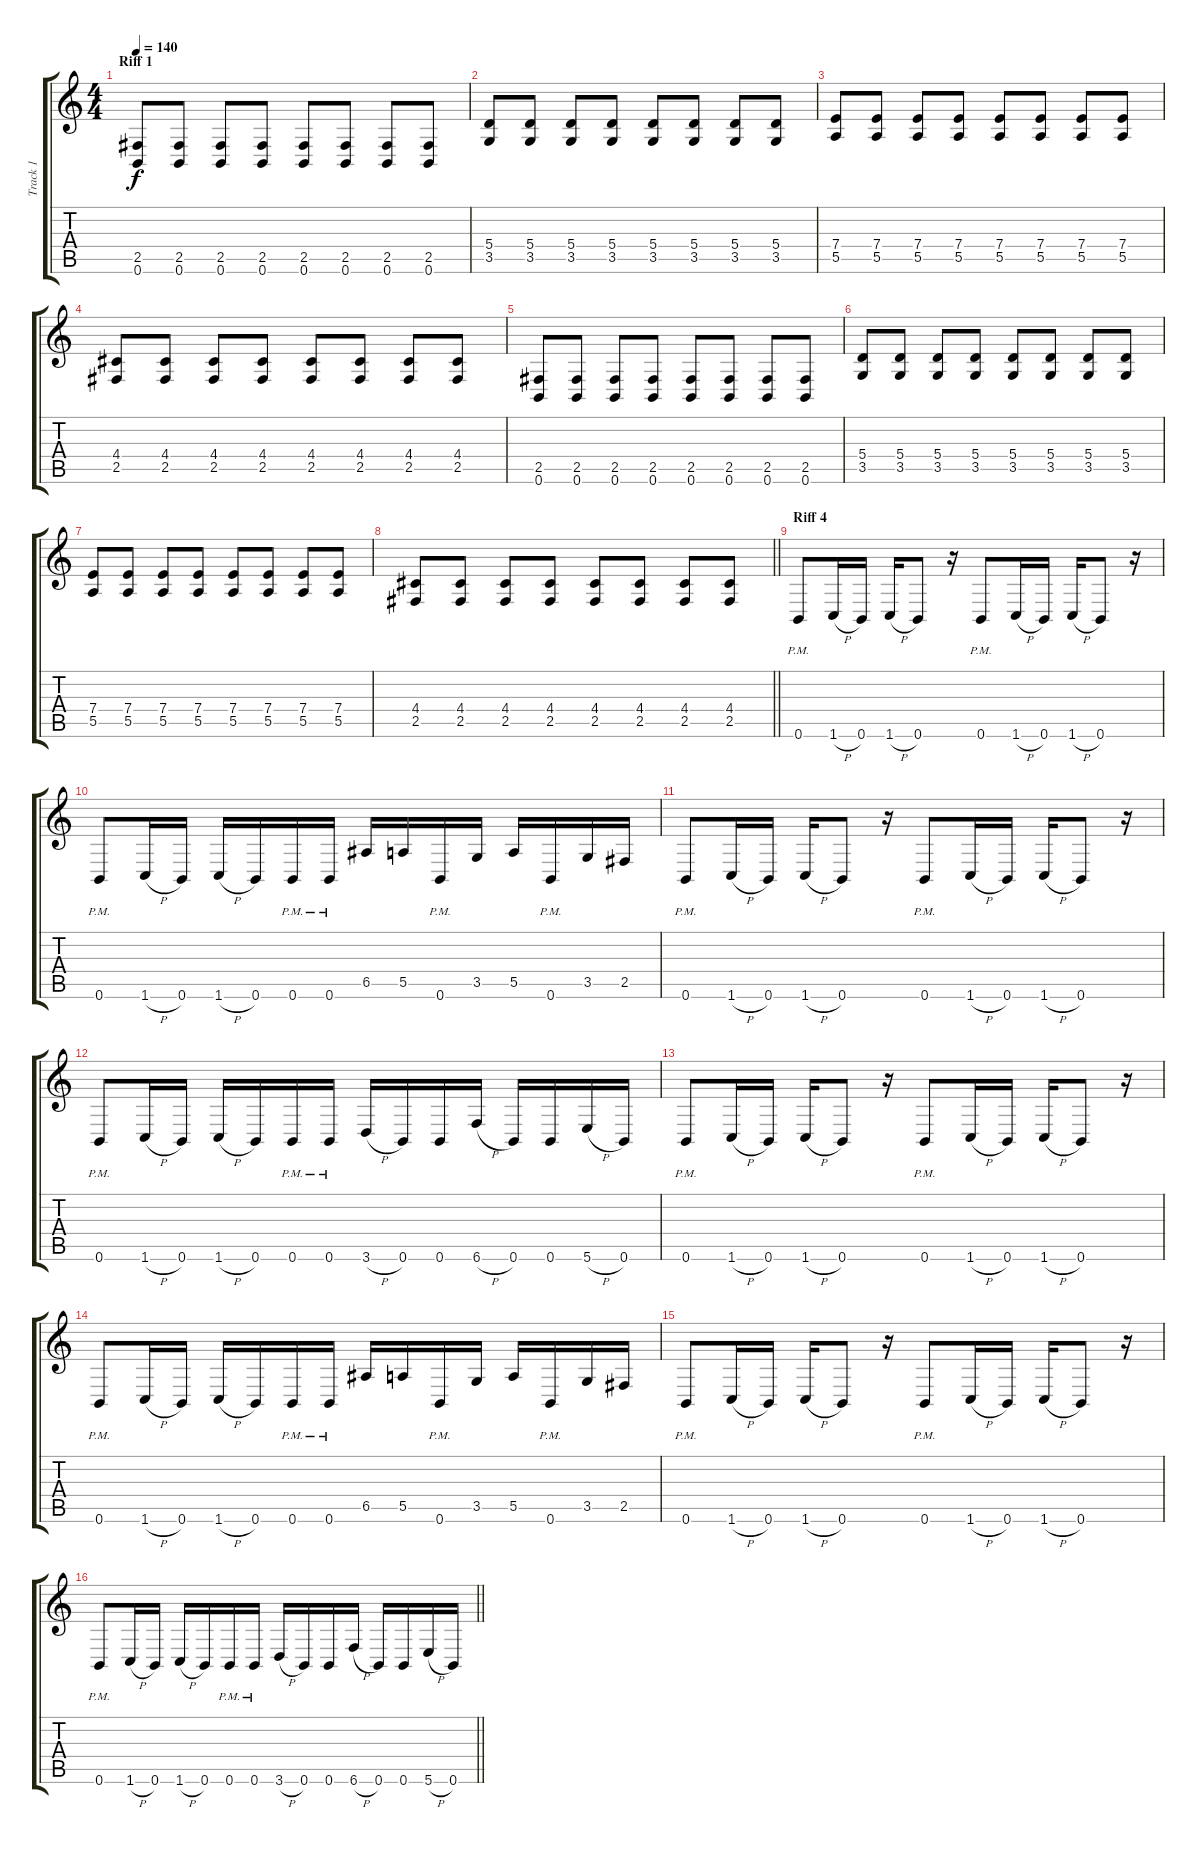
\track ("Track 1" "Track 1") {instrument distortionguitar}
\staff {score tabs}
\tuning (B3 Gb3 D3 A2 E2 B1) {hide}
\ts (4 4)
\section ("" "Riff 1")
\tempo 140
\clef g2
\ks c
(2.5 0.6).8{dy f} (2.5 0.6).8 (2.5 0.6).8 (2.5 0.6).8 (2.5 0.6).8 (2.5 0.6).8 (2.5 0.6).8 (2.5 0.6).8 |
(5.4 3.5).8 (5.4 3.5).8 (5.4 3.5).8 (5.4 3.5).8 (5.4 3.5).8 (5.4 3.5).8 (5.4 3.5).8 (5.4 3.5).8 |
(7.4 5.5).8 (7.4 5.5).8 (7.4 5.5).8 (7.4 5.5).8 (7.4 5.5).8 (7.4 5.5).8 (7.4 5.5).8 (7.4 5.5).8 |
(4.4 2.5).8 (4.4 2.5).8 (4.4 2.5).8 (4.4 2.5).8 (4.4 2.5).8 (4.4 2.5).8 (4.4 2.5).8 (4.4 2.5).8 |
(2.5 0.6).8 (2.5 0.6).8 (2.5 0.6).8 (2.5 0.6).8 (2.5 0.6).8 (2.5 0.6).8 (2.5 0.6).8 (2.5 0.6).8 |
(5.4 3.5).8 (5.4 3.5).8 (5.4 3.5).8 (5.4 3.5).8 (5.4 3.5).8 (5.4 3.5).8 (5.4 3.5).8 (5.4 3.5).8 |
(7.4 5.5).8 (7.4 5.5).8 (7.4 5.5).8 (7.4 5.5).8 (7.4 5.5).8 (7.4 5.5).8 (7.4 5.5).8 (7.4 5.5).8 |
\barLineRight lightlight
(4.4 2.5).8 (4.4 2.5).8 (4.4 2.5).8 (4.4 2.5).8 (4.4 2.5).8 (4.4 2.5).8 (4.4 2.5).8 (4.4 2.5).8 |
\section ("" "Riff 4")
0.6{pm}.8 1.6{h}.16 0.6.16 1.6{h}.16 0.6.8 r.16 0.6{pm}.8 1.6{h}.16 0.6.16 1.6{h}.16 0.6.8 r.16 |
0.6{pm}.8 1.6{h}.16 0.6.16 1.6{h}.16 0.6.16 0.6{pm}.16 0.6{pm}.16 6.5.16 5.5.16 0.6{pm}.16 3.5.16 5.5.16 0.6{pm}.16 3.5.16 2.5.16 |
0.6{pm}.8 1.6{h}.16 0.6.16 1.6{h}.16 0.6.8 r.16 0.6{pm}.8 1.6{h}.16 0.6.16 1.6{h}.16 0.6.8 r.16 |
0.6{pm}.8 1.6{h}.16 0.6.16 1.6{h}.16 0.6.16 0.6{pm}.16 0.6{pm}.16 3.6{h}.16 0.6.16 0.6.16 6.6{h}.16 0.6.16 0.6.16 5.6{h}.16 0.6.16 |
0.6{pm}.8 1.6{h}.16 0.6.16 1.6{h}.16 0.6.8 r.16 0.6{pm}.8 1.6{h}.16 0.6.16 1.6{h}.16 0.6.8 r.16 |
0.6{pm}.8 1.6{h}.16 0.6.16 1.6{h}.16 0.6.16 0.6{pm}.16 0.6{pm}.16 6.5.16 5.5.16 0.6{pm}.16 3.5.16 5.5.16 0.6{pm}.16 3.5.16 2.5.16 |
0.6{pm}.8 1.6{h}.16 0.6.16 1.6{h}.16 0.6.8 r.16 0.6{pm}.8 1.6{h}.16 0.6.16 1.6{h}.16 0.6.8 r.16 |
\barLineRight lightlight
0.6{pm}.8 1.6{h}.16 0.6.16 1.6{h}.16 0.6.16 0.6{pm}.16 0.6{pm}.16 3.6{h}.16 0.6.16 0.6.16 6.6{h}.16 0.6.16 0.6.16 5.6{h}.16 0.6.16
